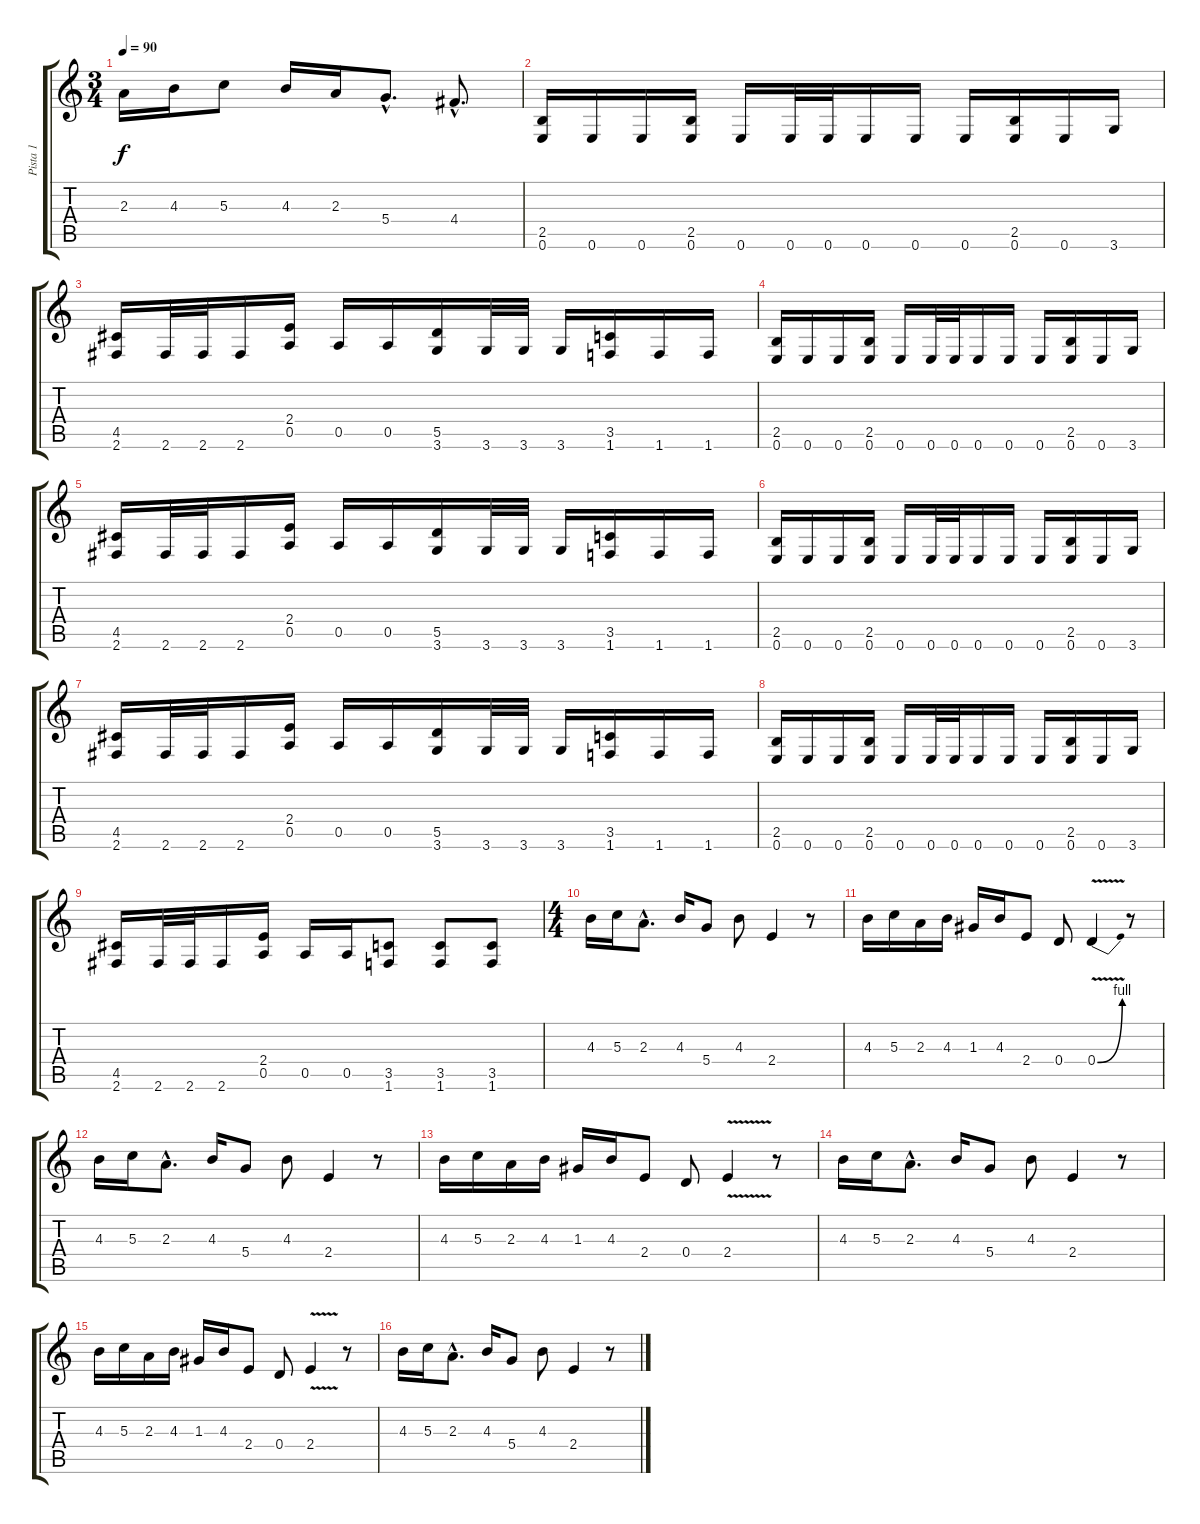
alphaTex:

\track ("Pista 1" "Pista 1") {instrument overdrivenguitar}
\staff {score tabs}
\tuning (E4 B3 G3 D3 A2 E2) {hide}
\ts (3 4)
\tempo 90
\clef g2
\ks c
2.3.16{dy f} 4.3.16 5.3.8 4.3.16 2.3.16 5.4{hac}.8{d} 4.4{hac}.8{d} |
(2.5 0.6).16 0.6.16 0.6.16 (2.5 0.6).16 0.6.16 0.6.32 0.6.32 0.6.16 0.6.16 0.6.16 (2.5 0.6).16 0.6.16 3.6.16 |
(4.5 2.6).16 2.6.32 2.6.32 2.6.16 (2.4 0.5).16 0.5.16 0.5.16 (5.5 3.6).16 3.6.32 3.6.32 3.6.16 (3.5 1.6).16 1.6.16 1.6.16 |
(2.5 0.6).16 0.6.16 0.6.16 (2.5 0.6).16 0.6.16 0.6.32 0.6.32 0.6.16 0.6.16 0.6.16 (2.5 0.6).16 0.6.16 3.6.16 |
(4.5 2.6).16 2.6.32 2.6.32 2.6.16 (2.4 0.5).16 0.5.16 0.5.16 (5.5 3.6).16 3.6.32 3.6.32 3.6.16 (3.5 1.6).16 1.6.16 1.6.16 |
(2.5 0.6).16 0.6.16 0.6.16 (2.5 0.6).16 0.6.16 0.6.32 0.6.32 0.6.16 0.6.16 0.6.16 (2.5 0.6).16 0.6.16 3.6.16 |
(4.5 2.6).16 2.6.32 2.6.32 2.6.16 (2.4 0.5).16 0.5.16 0.5.16 (5.5 3.6).16 3.6.32 3.6.32 3.6.16 (3.5 1.6).16 1.6.16 1.6.16 |
(2.5 0.6).16 0.6.16 0.6.16 (2.5 0.6).16 0.6.16 0.6.32 0.6.32 0.6.16 0.6.16 0.6.16 (2.5 0.6).16 0.6.16 3.6.16 |
(4.5 2.6).16 2.6.32 2.6.32 2.6.16 (2.4 0.5).16 0.5.16 0.5.16 (3.5 1.6).8 (3.5 1.6).8 (3.5 1.6).8 |
\ts (4 4)
4.3.16 5.3.16 2.3{hac}.8{d} 4.3.16 5.4.8 4.3.8 2.4.4 r.8 |
4.3.16 5.3.16 2.3.16 4.3.16 1.3.16 4.3.16 2.4.8 0.4.8 0.4{be (bend 0 0 60 4) v}.4{instrument guitarharmonics} r.8 |
4.3.16{instrument overdrivenguitar} 5.3.16 2.3{hac}.8{d} 4.3.16 5.4.8 4.3.8 2.4.4 r.8 |
4.3.16 5.3.16 2.3.16 4.3.16 1.3.16 4.3.16 2.4.8 0.4.8 2.4{v}.4 r.8 |
4.3.16 5.3.16 2.3{hac}.8{d} 4.3.16 5.4.8 4.3.8 2.4.4 r.8 |
4.3.16 5.3.16 2.3.16 4.3.16 1.3.16 4.3.16 2.4.8 0.4.8 2.4{v}.4 r.8 |
4.3.16 5.3.16 2.3{hac}.8{d} 4.3.16 5.4.8 4.3.8 2.4.4 r.8
